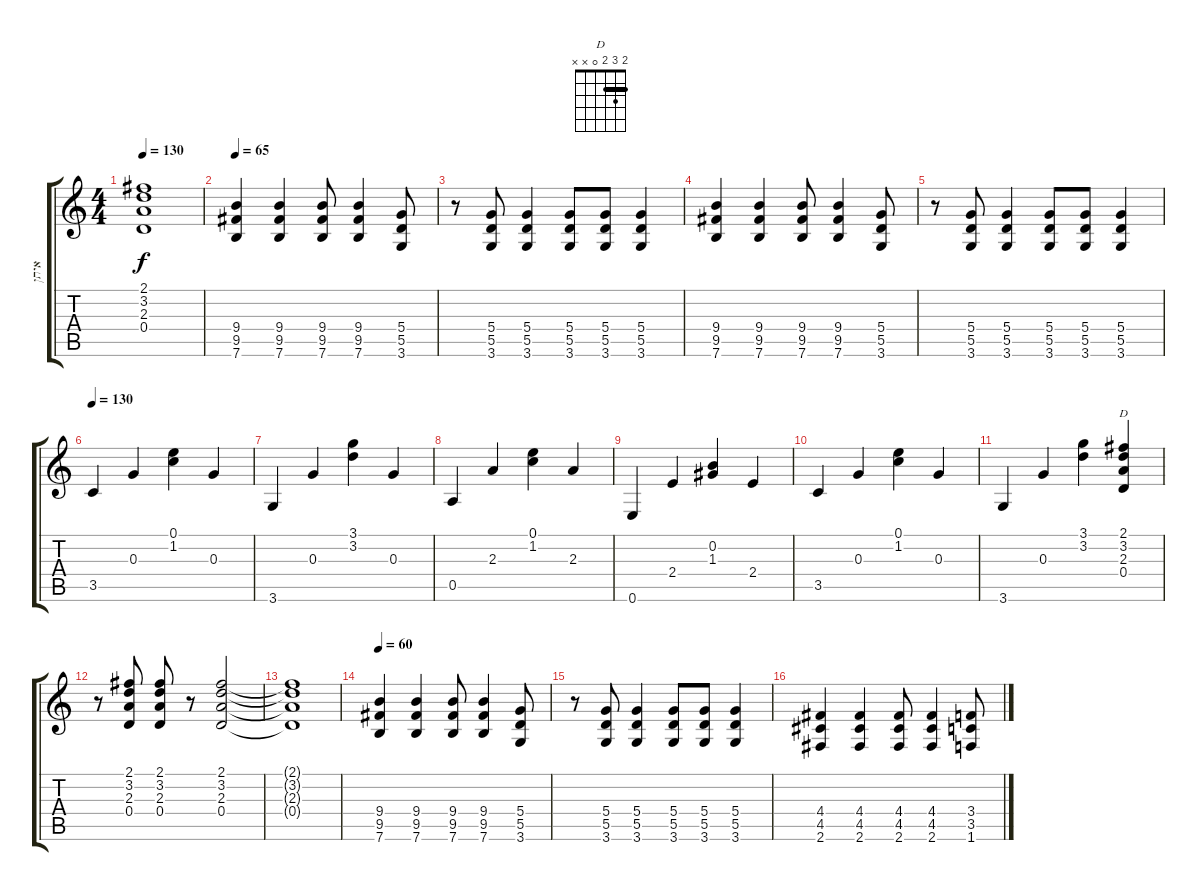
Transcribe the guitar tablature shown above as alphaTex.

\track ("איתן" "איתן") {instrument overdrivenguitar}
\staff {score tabs}
\tuning (E4 B3 G3 D3 A2 E2) {hide}
\chord ("D" 2 3 2 0 x x) {barre 2}
\ts (4 4)
\tempo 130
\clef g2
\ks c
(2.1{t} 3.2{t} 2.3{t} 0.4{t}).1{dy f} |
\tempo 65
(9.4 9.5 7.6).4{instrument overdrivenguitar} (9.4 9.5 7.6).4 (9.4 9.5 7.6).8 (9.4 9.5 7.6).4 (5.4 5.5 3.6).8 |
r.8 (5.4 5.5 3.6).8 (5.4 5.5 3.6).4 (5.4 5.5 3.6).8 (5.4 5.5 3.6).8 (5.4 5.5 3.6).4 |
(9.4 9.5 7.6).4 (9.4 9.5 7.6).4 (9.4 9.5 7.6).8 (9.4 9.5 7.6).4 (5.4 5.5 3.6).8 |
r.8 (5.4 5.5 3.6).8 (5.4 5.5 3.6).4 (5.4 5.5 3.6).8 (5.4 5.5 3.6).8 (5.4 5.5 3.6).4 |
\tempo 120
\tempo 130
3.5.4{instrument electricguitarclean} 0.3.4 (0.1 1.2).4 0.3.4 |
3.6.4 0.3.4 (3.1 3.2).4 0.3.4 |
0.5.4 2.3.4 (0.1 1.2).4 2.3.4 |
0.6.4 2.4.4 (0.2 1.3).4 2.4.4 |
3.5.4 0.3.4 (0.1 1.2).4 0.3.4 |
3.6.4 0.3.4 (3.1 3.2).4 (2.1 3.2 2.3 0.4).4{ch "D"} |
r.8 (2.1 3.2 2.3 0.4).8 (2.1 3.2 2.3 0.4).8 r.8 (2.1 3.2 2.3 0.4).2 |
(2.1{t} 3.2{t} 2.3{t} 0.4{t}).1 |
\tempo 60
(9.4 9.5 7.6).4{instrument overdrivenguitar} (9.4 9.5 7.6).4 (9.4 9.5 7.6).8 (9.4 9.5 7.6).4 (5.4 5.5 3.6).8 |
r.8 (5.4 5.5 3.6).8 (5.4 5.5 3.6).4 (5.4 5.5 3.6).8 (5.4 5.5 3.6).8 (5.4 5.5 3.6).4 |
(4.4 4.5 2.6).4 (4.4 4.5 2.6).4 (4.4 4.5 2.6).8 (4.4 4.5 2.6).4 (3.4 3.5 1.6).8
